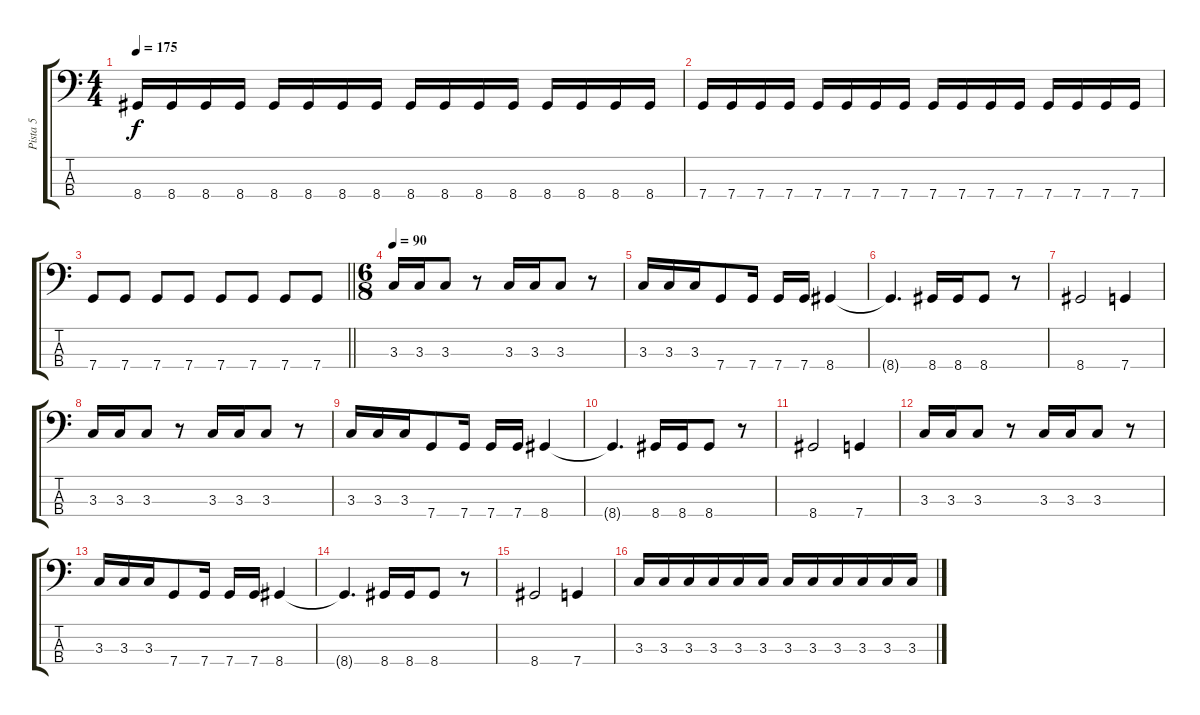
\track ("Pista 5" "Pista 5") {instrument electricbassfinger}
\staff {score tabs}
\tuning (G2 D2 A1 C1) {hide}
\ts (4 4)
\tempo 175
\clef f4
\ks c
8.4.16{dy f} 8.4.16 8.4.16 8.4.16 8.4.16 8.4.16 8.4.16 8.4.16 8.4.16 8.4.16 8.4.16 8.4.16 8.4.16 8.4.16 8.4.16 8.4.16 |
7.4.16 7.4.16 7.4.16 7.4.16 7.4.16 7.4.16 7.4.16 7.4.16 7.4.16 7.4.16 7.4.16 7.4.16 7.4.16 7.4.16 7.4.16 7.4.16 |
\barLineRight lightlight
7.4.8 7.4.8 7.4.8 7.4.8 7.4.8 7.4.8 7.4.8 7.4.8 |
\ts (6 8)
\tempo 90
3.3.16 3.3.16 3.3.8 r.8 3.3.16 3.3.16 3.3.8 r.8 |
3.3.16 3.3.16 3.3.16 7.4.8 7.4.16 7.4.16 7.4.16 8.4.4 |
8.4{t}.4{d} 8.4.16 8.4.16 8.4.8 r.8 |
8.4.2 7.4.4 |
3.3.16 3.3.16 3.3.8 r.8 3.3.16 3.3.16 3.3.8 r.8 |
3.3.16 3.3.16 3.3.16 7.4.8 7.4.16 7.4.16 7.4.16 8.4.4 |
8.4{t}.4{d} 8.4.16 8.4.16 8.4.8 r.8 |
8.4.2 7.4.4 |
3.3.16 3.3.16 3.3.8 r.8 3.3.16 3.3.16 3.3.8 r.8 |
3.3.16 3.3.16 3.3.16 7.4.8 7.4.16 7.4.16 7.4.16 8.4.4 |
8.4{t}.4{d} 8.4.16 8.4.16 8.4.8 r.8 |
8.4.2 7.4.4 |
3.3.16 3.3.16 3.3.16 3.3.16 3.3.16 3.3.16 3.3.16 3.3.16 3.3.16 3.3.16 3.3.16 3.3.16
